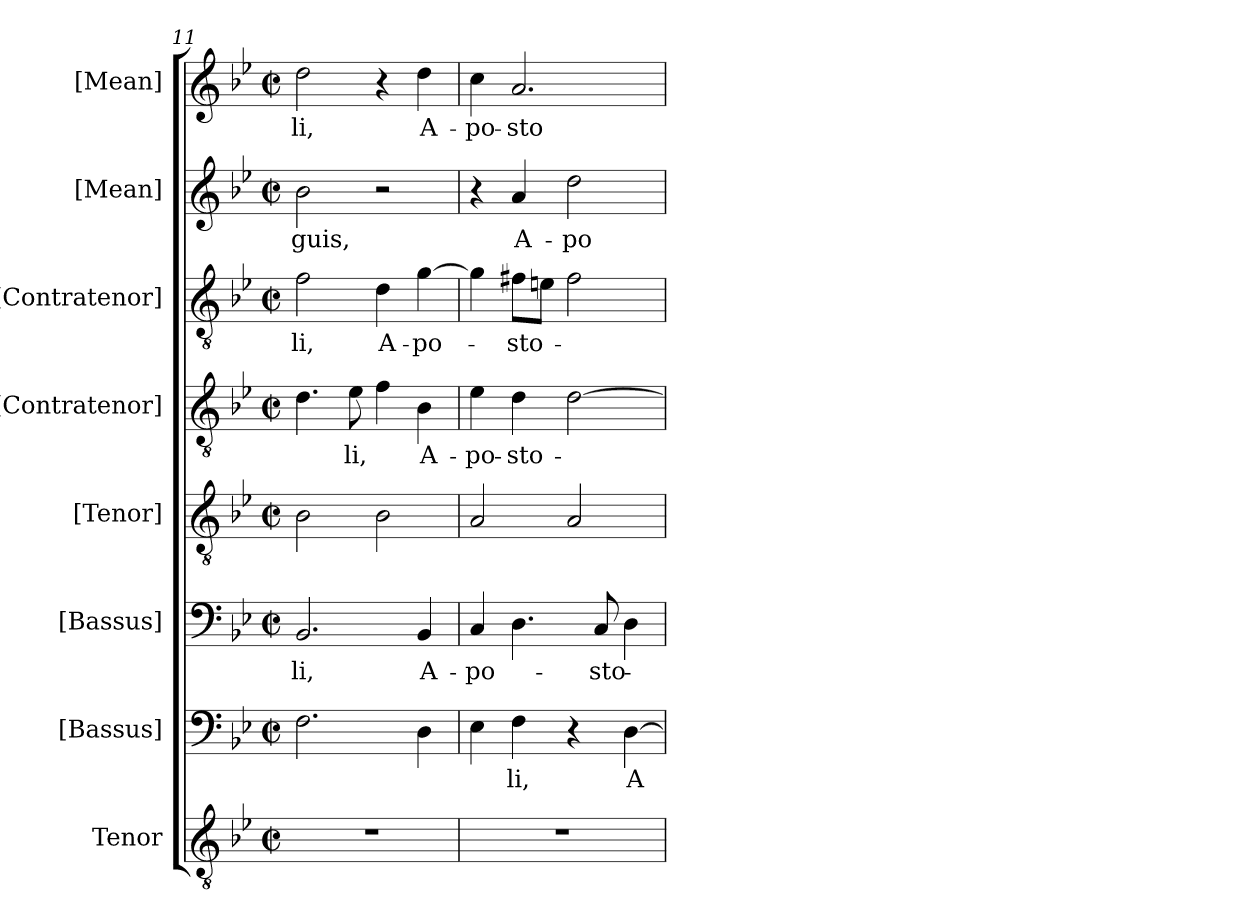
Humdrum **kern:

**kern	**kern	**text	**kern	**text	**kern	**kern	**text	**kern	**text	**kern	**text	**kern	**text
*part8	*part7	*part7	*part6	*part6	*part5	*part4	*part4	*part3	*part3	*part2	*part2	*part1	*part1
*staff8	*staff7	*staff7	*staff6	*staff6	*staff5	*staff4	*staff4	*staff3	*staff3	*staff2	*staff2	*staff1	*staff1
*I"Tenor	*I"[Bassus]	*	*I"[Bassus]	*	*I"[Tenor]	*I"[Contratenor]	*	*I"[Contratenor]	*	*I"[Mean]	*	*I"[Mean]	*
*	*I'B.	*	*I'B.	*	*	*I'T.	*	*I'T.	*	*I'M.	*	*I'M.	*
*clefGv2	*clefF4	*	*clefF4	*	*clefGv2	*clefGv2	*	*clefGv2	*	*clefG2	*	*clefG2	*
*ITrd7c12	*	*	*	*	*ITrd7c12	*ITrd7c12	*	*ITrd7c12	*	*	*	*	*
*k[b-e-]	*k[b-e-]	*	*k[b-e-]	*	*k[b-e-]	*k[b-e-]	*	*k[b-e-]	*	*k[b-e-]	*	*k[b-e-]	*
*g:	*g:	*	*g:	*	*g:	*g:	*	*g:	*	*g:	*	*g:	*
*M2/2	*M2/2	*	*M2/2	*	*M2/2	*M2/2	*	*M2/2	*	*M2/2	*	*M2/2	*
*met(c|)	*met(c|)	*	*met(c|)	*	*met(c|)	*met(c|)	*	*met(c|)	*	*met(c|)	*	*met(c|)	*
=11	=11	=11	=11	=11	=11	=11	=11	=11	=11	=11	=11	=11	=11
!	!	!	!	!LO:LY:b:color=#000000	!	!	!	!	!	!	!	!	!
!	!	!	!	!	!	!	!	!	!LO:LY:b:color=#000000	!	!	!	!
!	!	!	!	!	!	!	!	!	!	!	!LO:LY:b:color=#000000	!	!
!	!	!	!	!	!	!	!	!	!	!	!	!	!LO:LY:b:color=#000000
1r	2.Fi\	.	2.BB-i/	-li,	2BB-i\	4.Di\	.	2Fi\	-li,	2b-i\	-guis,	2ddi\	-li,
!	!	!	!	!	!	!	!LO:LY:b:color=#000000	!	!	!	!	!	!
.	.	.	.	.	.	8E-i\	-li,	.	.	.	.	.	.
!	!	!	!	!	!	!	!	!	!LO:LY:b:color=#000000	!	!	!	!
.	.	.	.	.	2BB-i\	4Fi\	.	4Di\	A-	2r	.	4r	.
!	!	!	!	!LO:LY:b:color=#000000	!	!	!	!	!	!	!	!	!
!	!	!	!	!	!	!	!LO:LY:b:color=#000000	!	!	!	!	!	!
!	!	!	!	!	!	!	!	!	!LO:LY:b:color=#000000	!	!	!	!
!	!	!	!	!	!	!	!	!	!	!	!	!	!LO:LY:b:color=#000000
.	4Di\	.	4BB-i/	A-	.	4BB-i\	A-	[4Gi\	-po-	.	.	4ddi\	A-
!!LO:LB:g=z
=12	=12	=12	=12	=12	=12	=12	=12	=12	=12	=12	=12	=12	=12
!	!	!	!	!LO:LY:b:color=#000000	!	!	!	!	!	!	!	!	!
!	!	!	!	!	!	!	!LO:LY:b:color=#000000	!	!	!	!	!	!
!	!	!	!	!	!	!	!	!	!	!	!	!	!LO:LY:b:color=#000000
1r	4E-i\	.	4Ci/	-po-	2AAi/	4E-i\	-po-	4Gi\]	.	4r	.	4cci\	-po-
!	!	!LO:LY:b:color=#000000	!	!	!	!	!	!	!	!	!	!	!
!	!	!	!	!	!	!	!LO:LY:b:color=#000000	!	!	!	!	!	!
!	!	!	!	!	!	!	!	!	!LO:LY:b:color=#000000	!	!	!	!
!	!	!	!	!	!	!	!	!	!	!	!LO:LY:b:color=#000000	!	!
!	!	!	!	!	!	!	!	!	!	!	!	!	!LO:LY:b:color=#000000
.	4Fi\	-li,	4.Di\	.	.	4Di\	-sto-	8F#Xi\L	-sto-	4ai/	A-	2.ai/	-sto-
.	.	.	.	.	.	.	.	8Eni\J	.	.	.	.	.
!	!	!	!	!	!	!	!	!	!	!	!LO:LY:b:color=#000000	!	!
.	4r	.	.	.	2AAi/	[2Di\	.	2F#i\	.	2ddi\	-po-	.	.
!	!	!	!	!LO:LY:b:color=#000000	!	!	!	!	!	!	!	!	!
.	.	.	8Ci/	-sto-	.	.	.	.	.	.	.	.	.
!	!	!LO:LY:b:color=#000000	!	!	!	!	!	!	!	!	!	!	!
.	[4Di\	A-	4Di\	.	.	.	.	.	.	.	.	.	.
=	=	=	=	=	=	=	=	=	=	=	=	=	=
*-	*-	*-	*-	*-	*-	*-	*-	*-	*-	*-	*-	*-	*-
